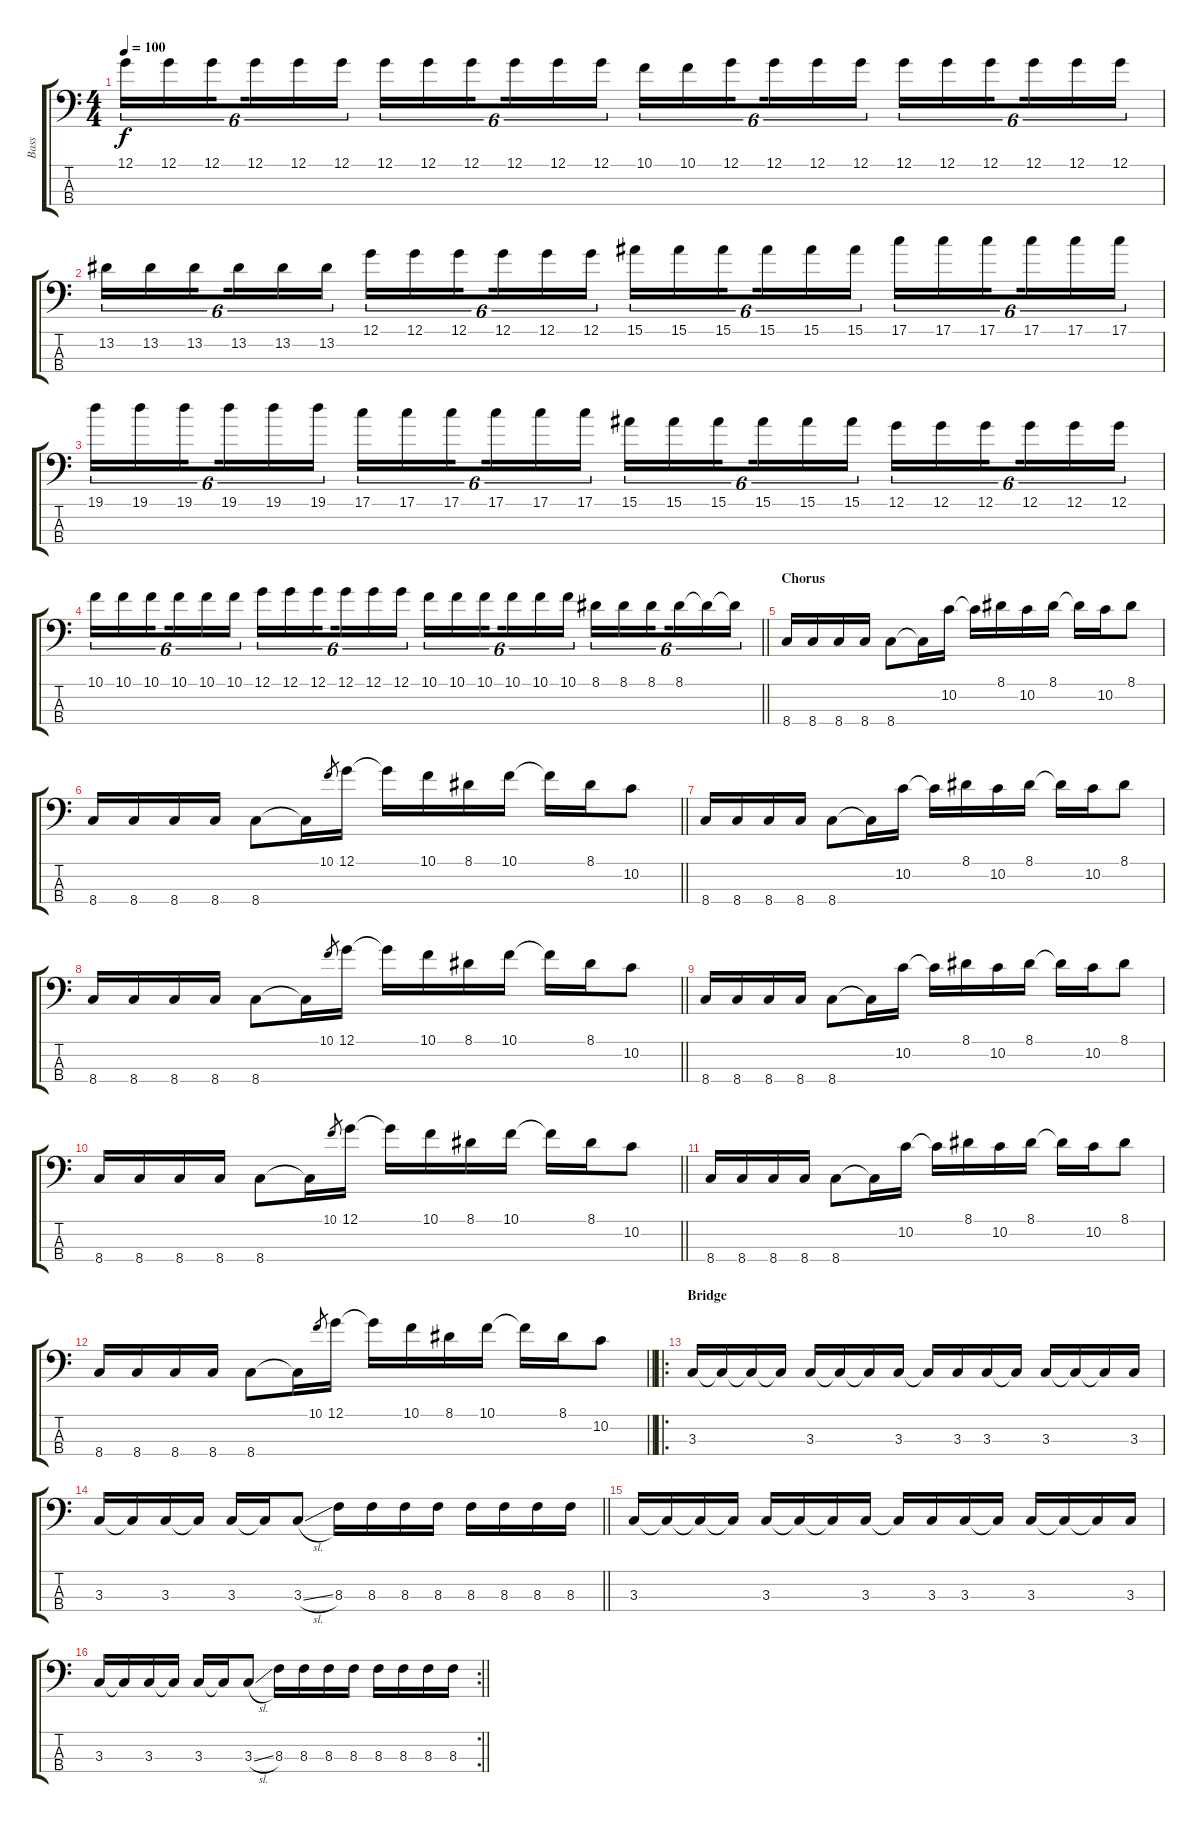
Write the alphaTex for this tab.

\track ("Bass" "Bass") {instrument distortionguitar}
\staff {score tabs}
\tuning (G2 D2 A1 E1) {hide}
\ts (4 4)
\tempo 100
\clef f4
\ks c
12.1.16{tu (6 4) dy f} 12.1.16{tu (6 4)} 12.1.16{tu (6 4) beam splitsecondary} 12.1.16{tu (6 4)} 12.1.16{tu (6 4)} 12.1.16{tu (6 4)} 12.1.16{tu (6 4)} 12.1.16{tu (6 4)} 12.1.16{tu (6 4) beam splitsecondary} 12.1.16{tu (6 4)} 12.1.16{tu (6 4)} 12.1.16{tu (6 4)} 10.1.16{tu (6 4)} 10.1.16{tu (6 4)} 12.1.16{tu (6 4) beam splitsecondary} 12.1.16{tu (6 4)} 12.1.16{tu (6 4)} 12.1.16{tu (6 4)} 12.1.16{tu (6 4)} 12.1.16{tu (6 4)} 12.1.16{tu (6 4) beam splitsecondary} 12.1.16{tu (6 4)} 12.1.16{tu (6 4)} 12.1.16{tu (6 4)} |
13.2.16{tu (6 4)} 13.2.16{tu (6 4)} 13.2.16{tu (6 4) beam splitsecondary} 13.2.16{tu (6 4)} 13.2.16{tu (6 4)} 13.2.16{tu (6 4)} 12.1.16{tu (6 4)} 12.1.16{tu (6 4)} 12.1.16{tu (6 4) beam splitsecondary} 12.1.16{tu (6 4)} 12.1.16{tu (6 4)} 12.1.16{tu (6 4)} 15.1.16{tu (6 4)} 15.1.16{tu (6 4)} 15.1.16{tu (6 4) beam splitsecondary} 15.1.16{tu (6 4)} 15.1.16{tu (6 4)} 15.1.16{tu (6 4)} 17.1.16{tu (6 4)} 17.1.16{tu (6 4)} 17.1.16{tu (6 4) beam splitsecondary} 17.1.16{tu (6 4)} 17.1.16{tu (6 4)} 17.1.16{tu (6 4)} |
19.1.16{tu (6 4)} 19.1.16{tu (6 4)} 19.1.16{tu (6 4) beam splitsecondary} 19.1.16{tu (6 4)} 19.1.16{tu (6 4)} 19.1.16{tu (6 4)} 17.1.16{tu (6 4)} 17.1.16{tu (6 4)} 17.1.16{tu (6 4) beam splitsecondary} 17.1.16{tu (6 4)} 17.1.16{tu (6 4)} 17.1.16{tu (6 4)} 15.1.16{tu (6 4)} 15.1.16{tu (6 4)} 15.1.16{tu (6 4) beam splitsecondary} 15.1.16{tu (6 4)} 15.1.16{tu (6 4)} 15.1.16{tu (6 4)} 12.1.16{tu (6 4)} 12.1.16{tu (6 4)} 12.1.16{tu (6 4) beam splitsecondary} 12.1.16{tu (6 4)} 12.1.16{tu (6 4)} 12.1.16{tu (6 4)} |
\barLineRight lightlight
10.1.16{tu (6 4)} 10.1.16{tu (6 4)} 10.1.16{tu (6 4) beam splitsecondary} 10.1.16{tu (6 4)} 10.1.16{tu (6 4)} 10.1.16{tu (6 4)} 12.1.16{tu (6 4)} 12.1.16{tu (6 4)} 12.1.16{tu (6 4) beam splitsecondary} 12.1.16{tu (6 4)} 12.1.16{tu (6 4)} 12.1.16{tu (6 4)} 10.1.16{tu (6 4)} 10.1.16{tu (6 4)} 10.1.16{tu (6 4) beam splitsecondary} 10.1.16{tu (6 4)} 10.1.16{tu (6 4)} 10.1.16{tu (6 4)} 8.1.16{tu (6 4)} 8.1.16{tu (6 4)} 8.1.16{tu (6 4) beam splitsecondary} 8.1.16{tu (6 4)} 8.1{t}.16{tu (6 4)} 8.1{t}.16{tu (6 4)} |
\section ("" "Chorus")
8.4.16{volume 13} 8.4.16 8.4.16 8.4.16 8.4.8 8.4{t}.16 10.2.16 10.2{t}.16 8.1.16 10.2.16 8.1.16 8.1{t}.16 10.2.16 8.1.8 |
\barLineRight lightlight
8.4.16 8.4.16 8.4.16 8.4.16 8.4.8 8.4{t}.16 10.1.8{gr} 12.1.16 12.1{t}.16 10.1.16 8.1.16 10.1.16 10.1{t}.16 8.1.16 10.2.8 |
8.4.16 8.4.16 8.4.16 8.4.16 8.4.8 8.4{t}.16 10.2.16 10.2{t}.16 8.1.16 10.2.16 8.1.16 8.1{t}.16 10.2.16 8.1.8 |
\barLineRight lightlight
8.4.16 8.4.16 8.4.16 8.4.16 8.4.8 8.4{t}.16 10.1.8{gr} 12.1.16 12.1{t}.16 10.1.16 8.1.16 10.1.16 10.1{t}.16 8.1.16 10.2.8 |
8.4.16 8.4.16 8.4.16 8.4.16 8.4.8 8.4{t}.16 10.2.16 10.2{t}.16 8.1.16 10.2.16 8.1.16 8.1{t}.16 10.2.16 8.1.8 |
\barLineRight lightlight
8.4.16 8.4.16 8.4.16 8.4.16 8.4.8 8.4{t}.16 10.1.8{gr} 12.1.16 12.1{t}.16 10.1.16 8.1.16 10.1.16 10.1{t}.16 8.1.16 10.2.8 |
8.4.16 8.4.16 8.4.16 8.4.16 8.4.8 8.4{t}.16 10.2.16 10.2{t}.16 8.1.16 10.2.16 8.1.16 8.1{t}.16 10.2.16 8.1.8 |
\barLineRight lightlight
8.4.16 8.4.16 8.4.16 8.4.16 8.4.8 8.4{t}.16 10.1.8{gr} 12.1.16 12.1{t}.16 10.1.16 8.1.16 10.1.16 10.1{t}.16 8.1.16 10.2.8 |
\ro
\section ("" "Bridge")
3.3.16 3.3{t}.16 3.3{t}.16 3.3{t}.16 3.3.16 3.3{t}.16 3.3{t}.16 3.3.16 3.3{t}.16 3.3.16 3.3.16 3.3{t}.16 3.3.16 3.3{t}.16 3.3{t}.16 3.3.16 |
\barLineRight lightlight
3.3.16 3.3{t}.16 3.3.16 3.3{t}.16 3.3.16 3.3{t}.16 3.3{sl}.8 8.3.16 8.3.16 8.3.16 8.3.16 8.3.16 8.3.16 8.3.16 8.3.16 |
3.3.16 3.3{t}.16 3.3{t}.16 3.3{t}.16 3.3.16 3.3{t}.16 3.3{t}.16 3.3.16 3.3{t}.16 3.3.16 3.3.16 3.3{t}.16 3.3.16 3.3{t}.16 3.3{t}.16 3.3.16 |
\rc 2
\barLineRight lightlight
3.3.16 3.3{t}.16 3.3.16 3.3{t}.16 3.3.16 3.3{t}.16 3.3{sl}.8 8.3.16 8.3.16 8.3.16 8.3.16 8.3.16 8.3.16 8.3.16 8.3.16
